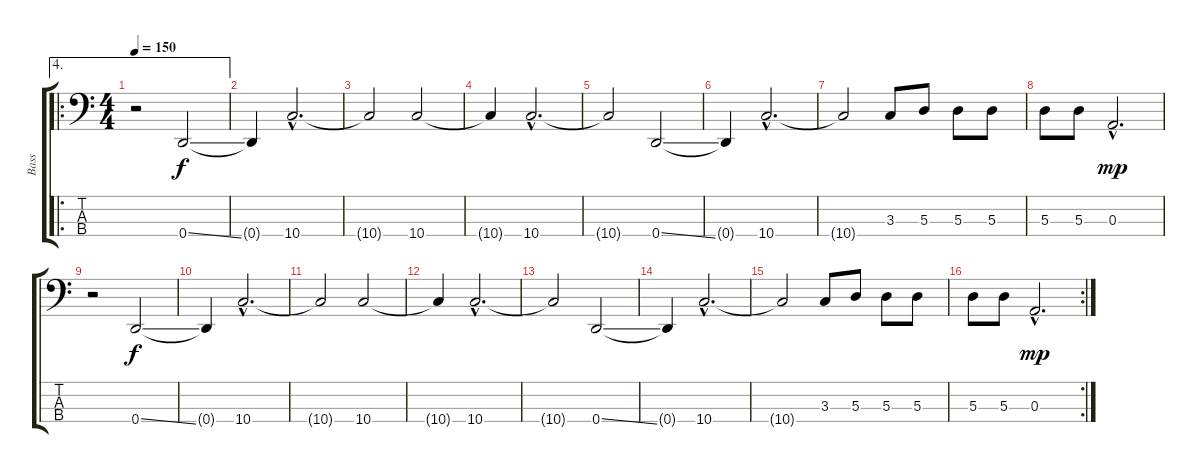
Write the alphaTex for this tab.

\track ("Bass" "Bass") {instrument electricbassfinger}
\staff {score tabs}
\tuning (G2 D2 A1 D1) {hide}
\ae 4
\ro
\ts (4 4)
\tempo 150
\clef f4
\ks c
r.2{dy f} 0.4{ss}.2 |
0.4{t}.4 10.4{hac}.2{d} |
10.4{t}.2 10.4.2 |
10.4{t}.4 10.4{hac}.2{d} |
10.4{t}.2 0.4{ss}.2 |
0.4{t}.4 10.4{hac}.2{d} |
10.4{t}.2 3.3.8 5.3.8 5.3.8 5.3.8 |
5.3.8 5.3.8 0.3{hac}.2{d dy mp} |
r.2 0.4{ss}.2{dy f} |
0.4{t}.4 10.4{hac}.2{d} |
10.4{t}.2 10.4.2 |
10.4{t}.4 10.4{hac}.2{d} |
10.4{t}.2 0.4{ss}.2 |
0.4{t}.4 10.4{hac}.2{d} |
10.4{t}.2 3.3.8 5.3.8 5.3.8 5.3.8 |
\rc 2
5.3.8 5.3.8 0.3{hac}.2{d dy mp}
